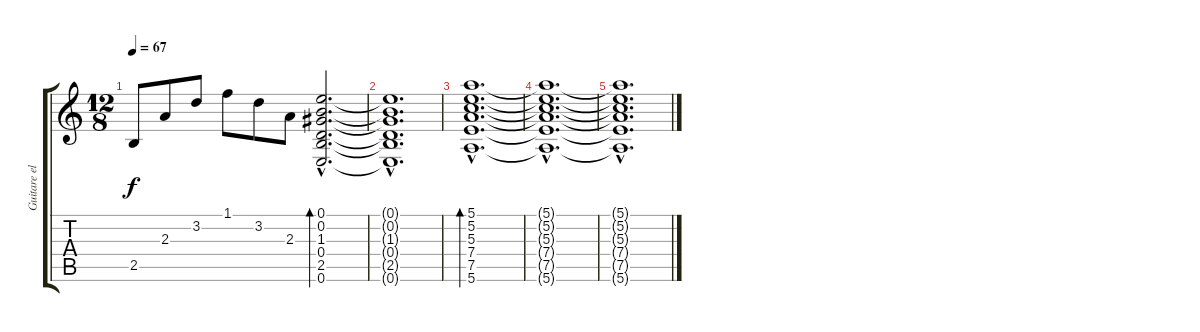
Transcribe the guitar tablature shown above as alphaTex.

\track ("Guitare elec 1" "Guitare el") {instrument acousticguitarsteel}
\staff {score tabs}
\tuning (E4 B3 G3 D3 A2 E2) {hide}
\ts (12 8)
\tempo 67
\clef g2
\ks c
2.5.8{dy f} 2.3.8 3.2.8 1.1.8 3.2.8 2.3.8 (0.1{hac} 0.2{hac} 1.3{hac} 0.4{hac} 2.5{hac} 0.6{hac}).2{d bd 120} |
(0.1{hac t} 0.2{hac t} 1.3{hac t} 0.4{hac t} 2.5{hac t} 0.6{hac t}).1{d} |
(5.1{hac} 5.2{hac} 5.3{hac} 7.4{hac} 7.5{hac} 5.6{hac}).1{d bd 120} |
(5.1{hac t} 5.2{hac t} 5.3{hac t} 7.4{hac t} 7.5{hac t} 5.6{hac t}).1{d} |
(5.1{hac t} 5.2{hac t} 5.3{hac t} 7.4{hac t} 7.5{hac t} 5.6{hac t}).1{d}
